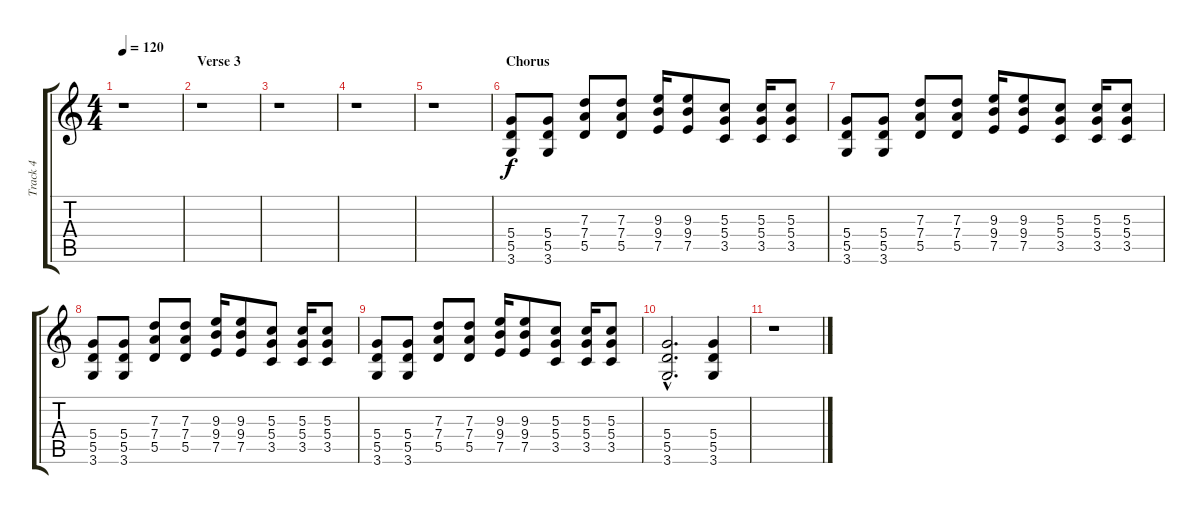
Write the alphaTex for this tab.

\track ("Track 4" "Track 4") {instrument distortionguitar}
\staff {score tabs}
\tuning (E4 B3 G3 D3 A2 E2) {hide}
\ts (4 4)
\tempo 120
\clef g2
\ks c
r.1{dy f} |
\section ("" "Verse 3")
r.1 |
r.1 |
r.1 |
r.1 |
\section ("" "Chorus")
(5.4 5.5 3.6).8 (5.4 5.5 3.6).8 (7.3 7.4 5.5).8 (7.3 7.4 5.5).8 (9.3 9.4 7.5).16 (9.3 9.4 7.5).8 (5.3 5.4 3.5).8 (5.3 5.4 3.5).16 (5.3 5.4 3.5).8 |
(5.4 5.5 3.6).8 (5.4 5.5 3.6).8 (7.3 7.4 5.5).8 (7.3 7.4 5.5).8 (9.3 9.4 7.5).16 (9.3 9.4 7.5).8 (5.3 5.4 3.5).8 (5.3 5.4 3.5).16 (5.3 5.4 3.5).8 |
(5.4 5.5 3.6).8 (5.4 5.5 3.6).8 (7.3 7.4 5.5).8 (7.3 7.4 5.5).8 (9.3 9.4 7.5).16 (9.3 9.4 7.5).8 (5.3 5.4 3.5).8 (5.3 5.4 3.5).16 (5.3 5.4 3.5).8 |
(5.4 5.5 3.6).8 (5.4 5.5 3.6).8 (7.3 7.4 5.5).8 (7.3 7.4 5.5).8 (9.3 9.4 7.5).16 (9.3 9.4 7.5).8 (5.3 5.4 3.5).8 (5.3 5.4 3.5).16 (5.3 5.4 3.5).8 |
(5.4{hac} 5.5{hac} 3.6{hac}).2{d} (5.4 5.5 3.6).4 |
r.1
